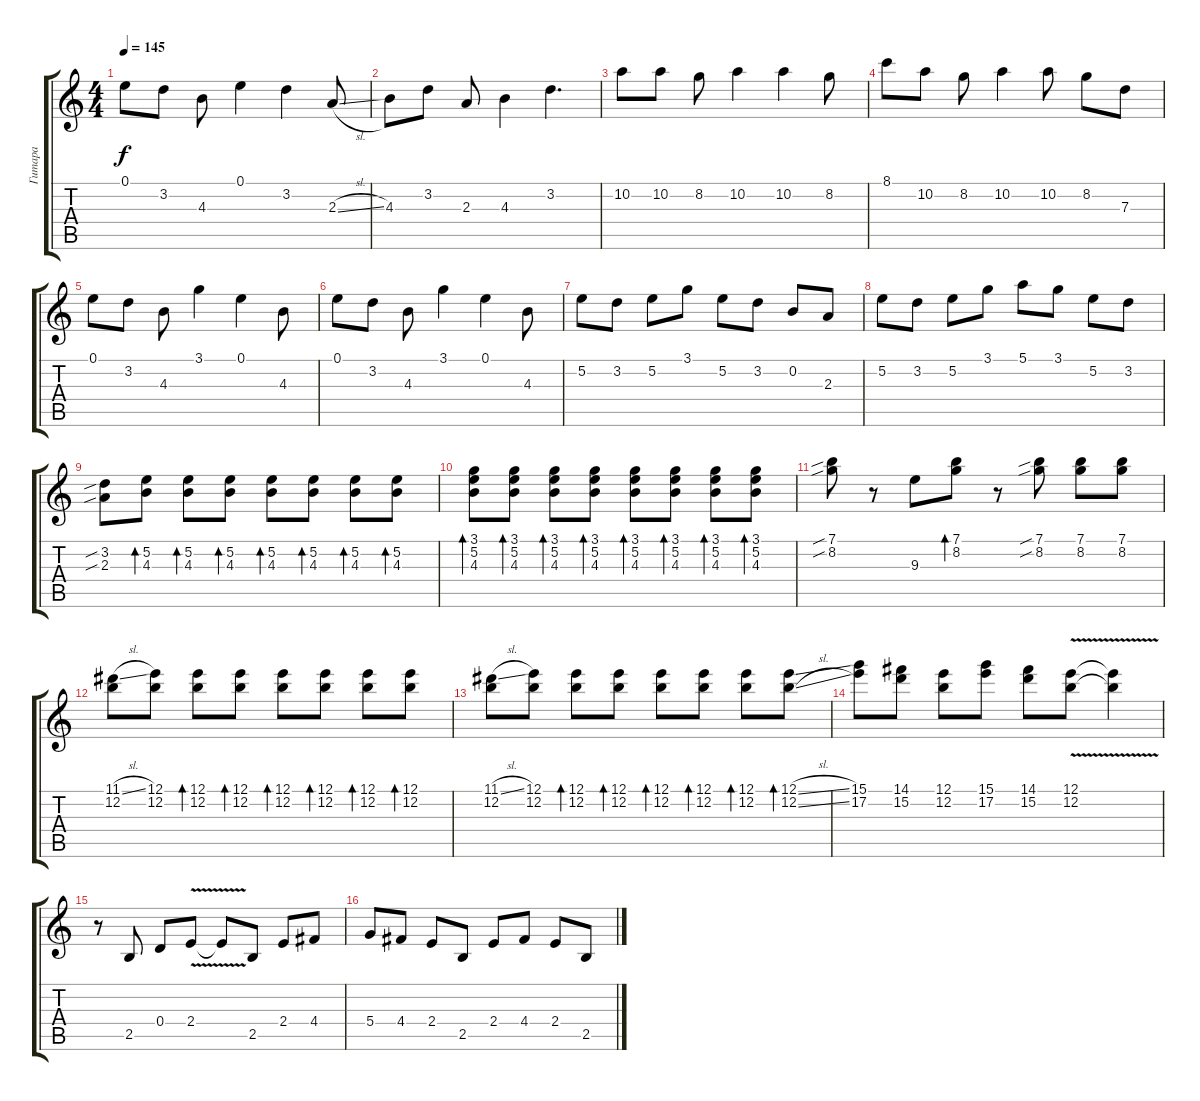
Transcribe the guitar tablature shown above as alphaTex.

\track ("Гитара" "Гитара") {instrument acousticguitarsteel}
\staff {score tabs}
\tuning (E4 B3 G3 D3 A2 E2) {hide}
\ts (4 4)
\tempo 145
\clef g2
\ks c
0.1.8{dy f} 3.2.8 4.3.8 0.1.4 3.2.4 2.3{sl}.8 |
4.3.8 3.2.8 2.3.8 4.3.4 3.2.4{d} |
10.2.8 10.2.8 8.2.8 10.2.4 10.2.4 8.2.8 |
8.1.8 10.2.8 8.2.8 10.2.4 10.2.8 8.2.8 7.3.8 |
0.1.8 3.2.8 4.3.8 3.1.4 0.1.4 4.3.8 |
0.1.8 3.2.8 4.3.8 3.1.4 0.1.4 4.3.8 |
5.2.8 3.2.8 5.2.8 3.1.8 5.2.8 3.2.8 0.2.8 2.3.8 |
5.2.8 3.2.8 5.2.8 3.1.8 5.1.8 3.1.8 5.2.8 3.2.8 |
(3.2{sib} 2.3{sib}).8 (5.2 4.3).8{bd 60} (5.2 4.3).8{bd 60} (5.2 4.3).8{bd 60} (5.2 4.3).8{bd 60} (5.2 4.3).8{bd 60} (5.2 4.3).8{bd 60} (5.2 4.3).8{bd 60} |
(3.1 5.2 4.3).8{bd 60} (3.1 5.2 4.3).8{bd 60} (3.1 5.2 4.3).8{bd 60} (3.1 5.2 4.3).8{bd 60} (3.1 5.2 4.3).8{bd 60} (3.1 5.2 4.3).8{bd 60} (3.1 5.2 4.3).8{bd 60} (3.1 5.2 4.3).8{bd 60} |
(7.1{sib} 8.2{sib}).8 r.8 9.3.8 (7.1 8.2).8{bd 60} r.8 (7.1{sib} 8.2{sib}).8 (7.1 8.2).8 (7.1 8.2).8 |
(11.1{sl} 12.2).8 (12.1 12.2).8 (12.1 12.2).8{bd 60} (12.1 12.2).8{bd 60} (12.1 12.2).8{bd 60} (12.1 12.2).8{bd 60} (12.1 12.2).8{bd 60} (12.1 12.2).8{bd 60} |
(11.1{sl} 12.2).8 (12.1 12.2).8 (12.1 12.2).8{bd 60} (12.1 12.2).8{bd 60} (12.1 12.2).8{bd 60} (12.1 12.2).8{bd 60} (12.1 12.2).8{bd 60} (12.1{sl} 12.2{sl}).8{bd 60} |
(15.1 17.2).8 (14.1 15.2).8 (12.1 12.2).8 (15.1 17.2).8 (14.1 15.2).8 (12.1{v} 12.2{v}).8 (12.1{t} 12.2{t}).4 |
r.8 2.5.8 0.4.8 2.4{v}.8 2.4{t}.8 2.5.8 2.4.8 4.4.8 |
5.4.8 4.4.8 2.4.8 2.5.8 2.4.8 4.4.8 2.4.8 2.5.8
